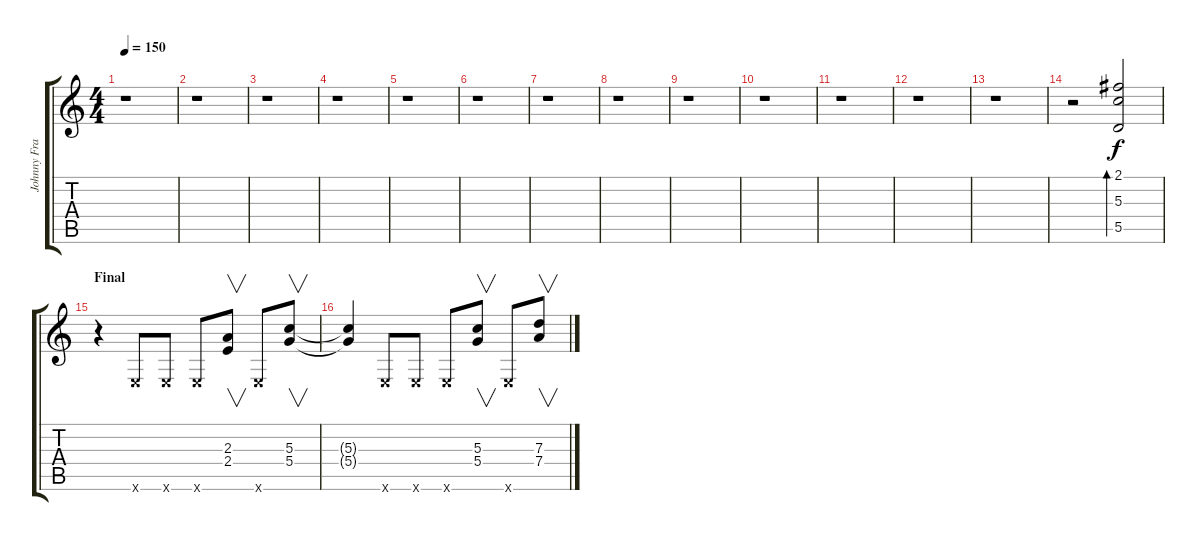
\track ("Johnny Fraser Binnie" "Johnny Fra") {instrument overdrivenguitar}
\staff {score tabs}
\tuning (E4 B3 G3 D3 A2 E2) {hide}
\ts (4 4)
\tempo 150
\clef g2
\ks c
r.1{dy f} |
r.1 |
r.1 |
r.1 |
r.1 |
r.1 |
r.1 |
r.1 |
r.1 |
r.1 |
r.1 |
r.1 |
r.1 |
r.2{instrument reversecymbal} (2.1 5.3 5.5).2{bd 240} |
\section ("" "Final")
r.4{volume 11 instrument overdrivenguitar} 0.6{x}.8 0.6{x}.8 0.6{x}.8 (2.3 2.4).8{v} 0.6{x}.8 (5.3 5.4).8{v} |
(5.3{t} 5.4{t}).4 0.6{x}.8 0.6{x}.8 0.6{x}.8 (5.3 5.4).8{v} 0.6{x}.8 (7.3 7.4).8{v}
